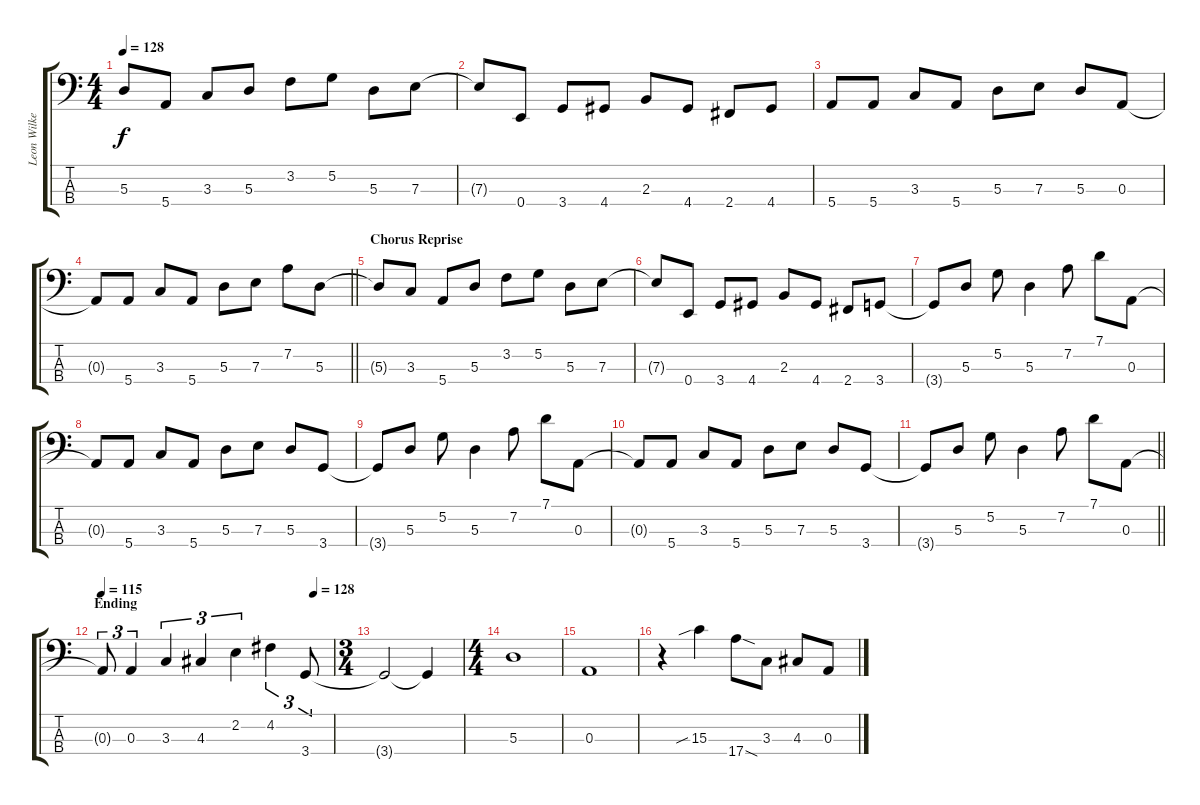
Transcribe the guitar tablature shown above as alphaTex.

\track ("Leon Wilkeson (Bass Guitar)" "Leon Wilke") {instrument electricbasspick}
\staff {score tabs}
\tuning (G2 D2 A1 E1) {hide}
\ts (4 4)
\tempo 128
\clef f4
\ks c
5.3{t}.8{dy f} 5.4.8 3.3.8 5.3.8 3.2.8 5.2.8 5.3.8 7.3.8 |
7.3{t}.8 0.4.8 3.4.8 4.4.8 2.3.8 4.4.8 2.4.8 4.4.8 |
5.4.8 5.4.8 3.3.8 5.4.8 5.3.8 7.3.8 5.3.8 0.3.8 |
\barLineRight lightlight
0.3{t}.8 5.4.8 3.3.8 5.4.8 5.3.8 7.3.8 7.2.8 5.3.8 |
\section ("" "Chorus Reprise")
5.3{t}.8 3.3.8 5.4.8 5.3.8 3.2.8 5.2.8 5.3.8 7.3.8 |
7.3{t}.8 0.4.8 3.4.8 4.4.8 2.3.8 4.4.8 2.4.8 3.4.8 |
3.4{t}.8 5.3.8 5.2.8 5.3.4 7.2.8 7.1.8 0.3.8 |
0.3{t}.8 5.4.8 3.3.8 5.4.8 5.3.8 7.3.8 5.3.8 3.4.8 |
3.4{t}.8 5.3.8 5.2.8 5.3.4 7.2.8 7.1.8 0.3.8 |
0.3{t}.8 5.4.8 3.3.8 5.4.8 5.3.8 7.3.8 5.3.8 3.4.8 |
\barLineRight lightlight
3.4{t}.8 5.3.8 5.2.8 5.3.4 7.2.8 7.1.8 0.3.8 |
\section ("" "Ending")
\tempo 115
\tempo (128 0.9166666666666666)
0.3{t}.8{tu (3 2)} 0.3.4{tu (3 2)} 3.3.4{tu (3 2)} 4.3.4{tu (3 2)} 2.2.4{tu (3 2)} 4.2.4{tu (3 2)} 3.4.8{tu (3 2)} |
\ts (3 4)
3.4{t}.2 3.4{t}.4 |
\ts (4 4)
5.3.1 |
0.3.1 |
r.4 15.3{sib}.4 17.4{sod}.8 3.3.8 4.3.8 0.3.8
